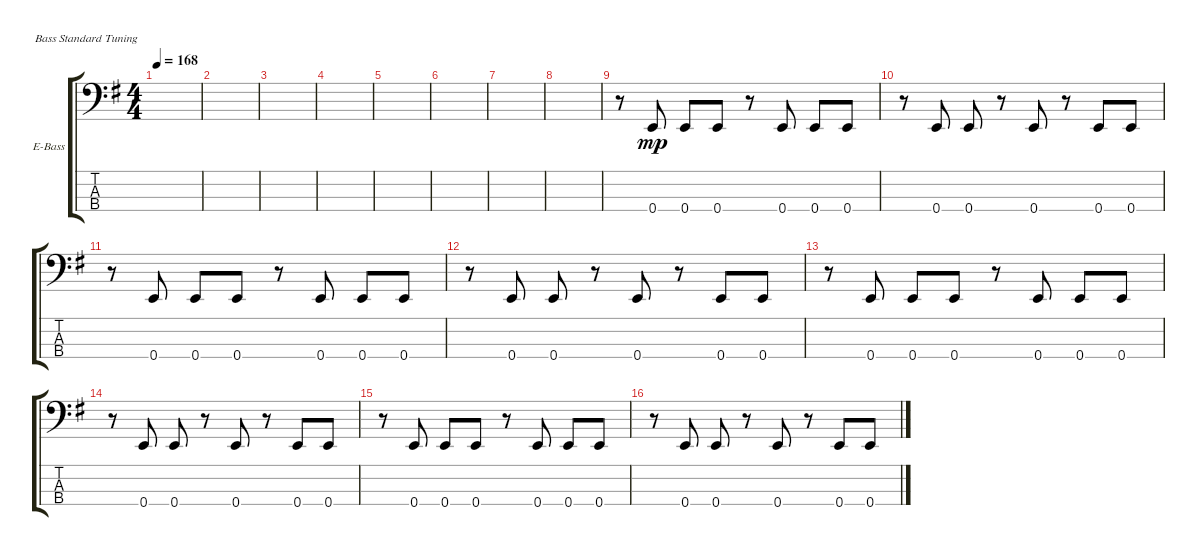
\defaultSystemsLayout 4
\bracketExtendMode groupsimilarinstruments
\firstSystemTrackNameOrientation horizontal
\otherSystemsTrackNameOrientation horizontal
\track ("Electric Bass" "E-Bass") {instrument electricbassfinger}
\staff {score tabs}
\tuning (G2 D2 A1 E1)
\ts (4 4)
\scale
0.325926
\tempo 168
\accidentals auto
\clef f4
\ottava regular
\simile none
\ks eminor
|
\scale
0.396821 |
\scale
0.185363 |
\scale
0.0918519 |
|
|
|
|
r.8 0.4.8{dy mp} 0.4.8 0.4.8 r.8 0.4.8 0.4.8 0.4.8 |
r.8 0.4.8 0.4.8 r.8 0.4.8 r.8 0.4.8 0.4.8 |
r.8 0.4.8 0.4.8 0.4.8 r.8 0.4.8 0.4.8 0.4.8 |
r.8 0.4.8 0.4.8 r.8 0.4.8 r.8 0.4.8 0.4.8 |
r.8 0.4.8 0.4.8 0.4.8 r.8 0.4.8 0.4.8 0.4.8 |
r.8 0.4.8 0.4.8 r.8 0.4.8 r.8 0.4.8 0.4.8 |
r.8 0.4.8 0.4.8 0.4.8 r.8 0.4.8 0.4.8 0.4.8 |
r.8 0.4.8 0.4.8 r.8 0.4.8 r.8 0.4.8 0.4.8
